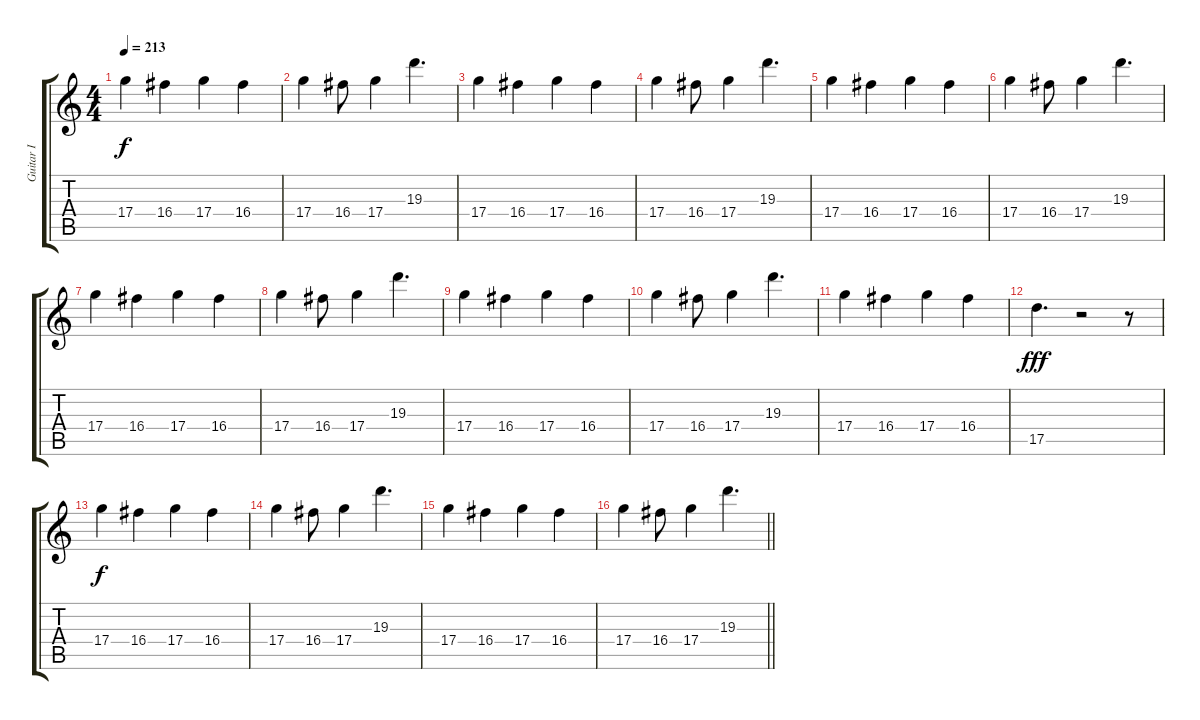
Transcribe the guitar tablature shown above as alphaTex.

\track ("Guitar I" "Guitar I") {instrument overdrivenguitar}
\staff {score tabs}
\tuning (E4 B3 G3 D3 A2 E2) {hide}
\ts (4 4)
\tempo 213
\clef g2
\ks c
17.4.4{dy f} 16.4.4 17.4.4 16.4.4 |
17.4.4 16.4.8 17.4.4 19.3.4{d} |
17.4.4 16.4.4 17.4.4 16.4.4 |
17.4.4 16.4.8 17.4.4 19.3.4{d} |
17.4.4 16.4.4 17.4.4 16.4.4 |
17.4.4 16.4.8 17.4.4 19.3.4{d} |
17.4.4 16.4.4 17.4.4 16.4.4 |
17.4.4 16.4.8 17.4.4 19.3.4{d} |
17.4.4 16.4.4 17.4.4 16.4.4 |
17.4.4 16.4.8 17.4.4 19.3.4{d} |
17.4.4 16.4.4 17.4.4 16.4.4 |
17.5.4{d dy fff} r.2 r.8 |
17.4.4{dy f} 16.4.4 17.4.4 16.4.4 |
17.4.4 16.4.8 17.4.4 19.3.4{d} |
17.4.4 16.4.4 17.4.4 16.4.4 |
\barLineRight lightlight
17.4.4 16.4.8 17.4.4 19.3.4{d}
